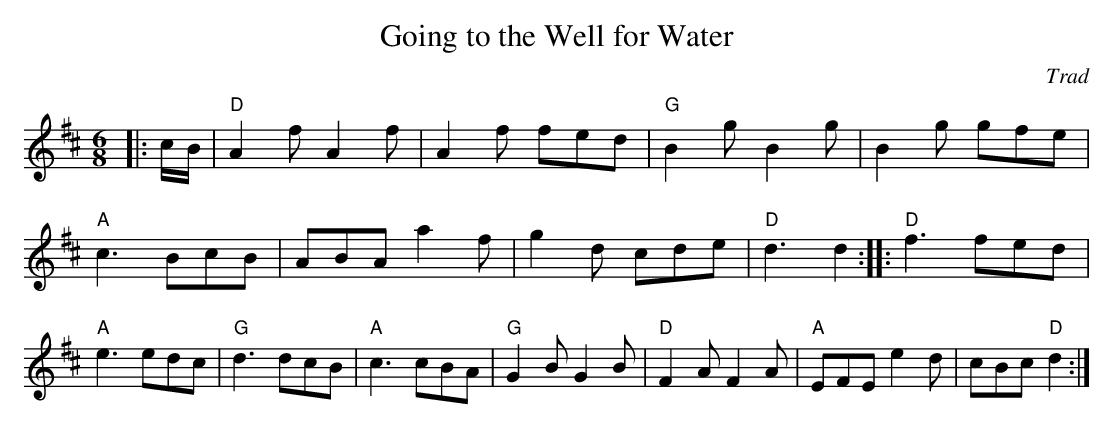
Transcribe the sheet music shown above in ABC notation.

X:1
T:Going to the Well for Water
C:Trad
M:6/8
L:1/8
E:15
K:D
|:c/2B/2|"D"A2 f A2 f|A2 f fed|"G"B2 g B2 g|B2 g gfe|\
"A"c3 BcB|ABA a2 f|g2 d cde|"D"d3 d2::\
"D"f3 fed|"A"e3 edc|"G"d3 dcB|"A"c3 cBA|\
"G"G2 B G2 B|"D"F2 A F2 A|"A"EFE e2 d|cBc "D"d2:|**
